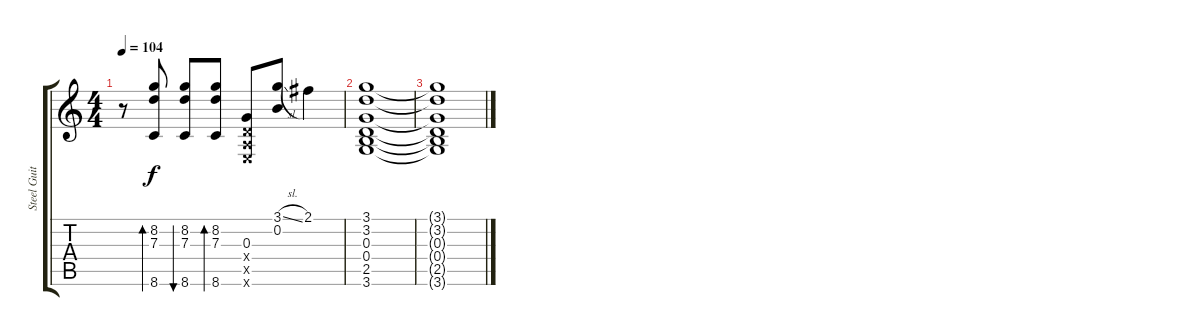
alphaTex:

\track ("Steel Guitar" "Steel Guit") {instrument acousticguitarsteel}
\staff {score tabs}
\tuning (E4 B3 G3 D3 A2 E2) {hide}
\ts (4 4)
\tempo 104
\clef g2
\ks c
r.8{dy f} (8.2 7.3 8.6).8{bd 30} (8.2 7.3 8.6).8{bu 30} (8.2 7.3 8.6).8{bd 30} (0.3 0.4{x} 0.5{x} 0.6{x}).8 (3.1{sl} 0.2).8 2.1.4 |
(3.1 3.2 0.3 0.4 2.5 3.6).1 |
(3.1{t} 3.2{t} 0.3{t} 0.4{t} 2.5{t} 3.6{t}).1
